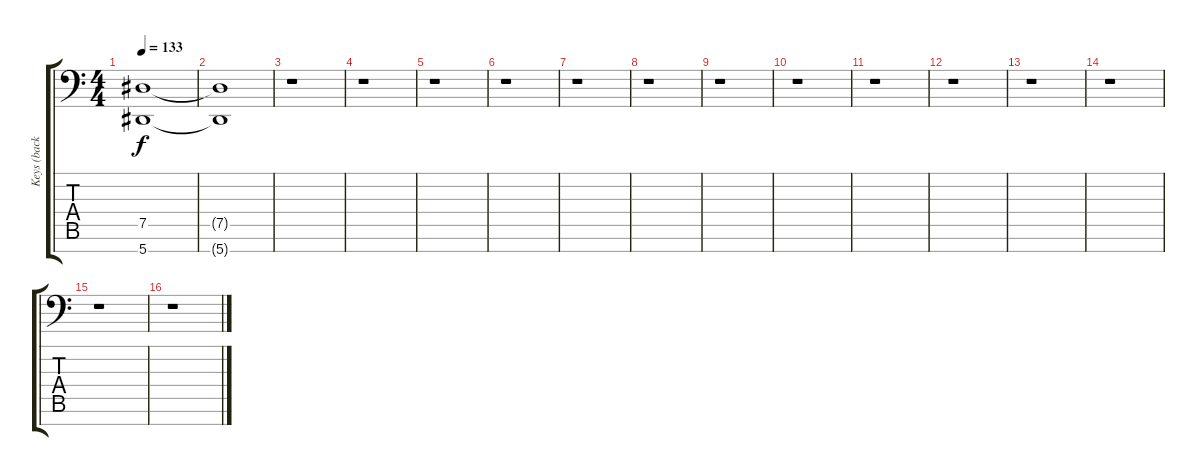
\track ("Keys (backup #2)" "Keys (back") {instrument synthstrings1}
\staff {score tabs}
\tuning (Eb4 Bb3 Gb3 Db3 Ab2 Eb2 Bb1) {hide}
\ts (4 4)
\tempo 133
\clef f4
\ks c
(7.5 5.7).1{dy f} |
(7.5{t} 5.7{t}).1 |
r.1 |
r.1 |
r.1 |
r.1 |
r.1 |
r.1 |
r.1 |
r.1 |
r.1 |
r.1 |
r.1 |
r.1 |
r.1 |
r.1
